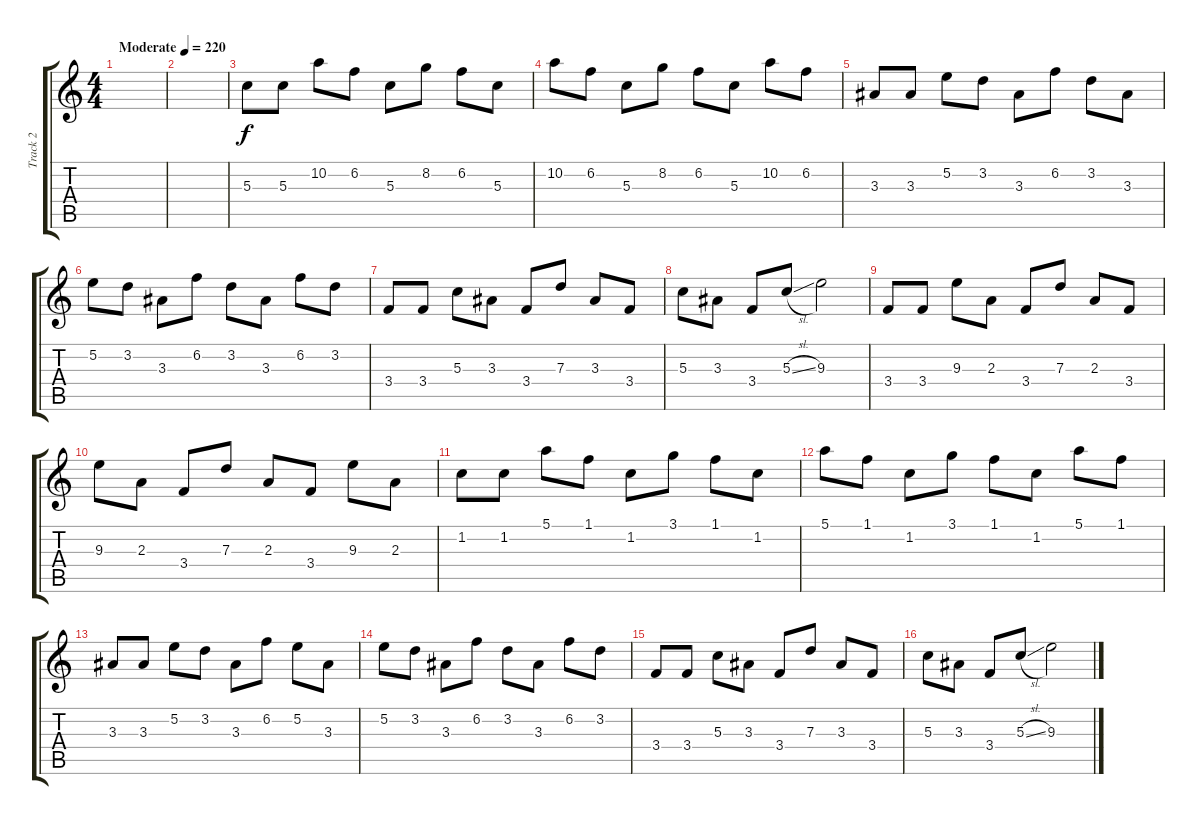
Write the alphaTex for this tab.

\track ("Track 2" "Track 2") {instrument overdrivenguitar}
\staff {score tabs}
\tuning (E4 B3 G3 D3 A2 D2) {hide}
\ts (4 4)
\tempo (220 "Moderate")
\clef g2
\ks c
|
|
5.3.8 5.3.8 10.2.8 6.2.8 5.3.8 8.2.8 6.2.8 5.3.8 |
10.2.8 6.2.8 5.3.8 8.2.8 6.2.8 5.3.8 10.2.8 6.2.8 |
3.3.8 3.3.8 5.2.8 3.2.8 3.3.8 6.2.8 3.2.8 3.3.8 |
5.2.8 3.2.8 3.3.8 6.2.8 3.2.8 3.3.8 6.2.8 3.2.8 |
3.4.8 3.4.8 5.3.8 3.3.8 3.4.8 7.3.8 3.3.8 3.4.8 |
5.3.8 3.3.8 3.4.8 5.3{sl}.8 9.3.2 |
3.4.8 3.4.8 9.3.8 2.3.8 3.4.8 7.3.8 2.3.8 3.4.8 |
9.3.8 2.3.8 3.4.8 7.3.8 2.3.8 3.4.8 9.3.8 2.3.8 |
1.2.8 1.2.8 5.1.8 1.1.8 1.2.8 3.1.8 1.1.8 1.2.8 |
5.1.8 1.1.8 1.2.8 3.1.8 1.1.8 1.2.8 5.1.8 1.1.8 |
3.3.8 3.3.8 5.2.8 3.2.8 3.3.8 6.2.8 5.2.8 3.3.8 |
5.2.8 3.2.8 3.3.8 6.2.8 3.2.8 3.3.8 6.2.8 3.2.8 |
3.4.8 3.4.8 5.3.8 3.3.8 3.4.8 7.3.8 3.3.8 3.4.8 |
5.3.8 3.3.8 3.4.8 5.3{sl}.8 9.3.2
